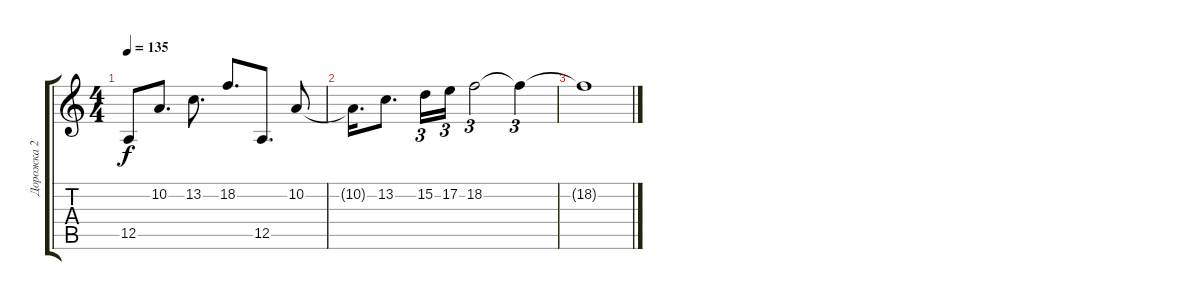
\track ("Дорожка 2" "Дорожка 2") {instrument acousticgrandpiano}
\staff {score tabs}
\tuning (E4 B3 G3 D3 A2 E2) {hide}
\ts (4 4)
\tempo 135
\clef g2
\ks c
12.5{t}.8{dy f} 10.2.8{d} 13.2.8{d} 18.2.8{d} 12.5.8{d} 10.2.8 |
10.2{t}.16{d} 13.2.8{d} 15.2.16{tu (3 2)} 17.2.16{tu (3 2)} 18.2.2{tu (3 2)} 18.2{t}.4{tu (3 2)} |
18.2{t}.1{volume 6}
